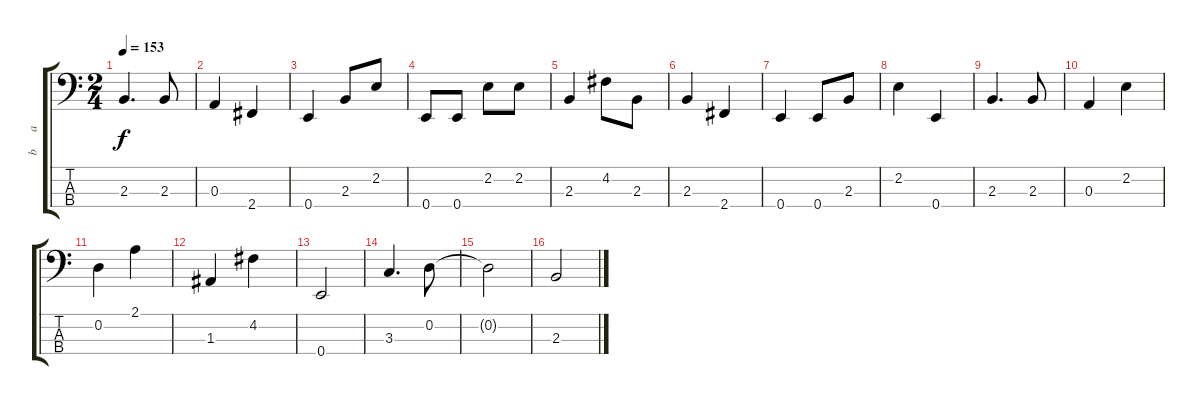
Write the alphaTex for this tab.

\track ("b      a       s      s" "b      a  ") {instrument electricbassfinger}
\staff {score tabs}
\tuning (G2 D2 A1 E1) {hide}
\ts (2 4)
\tempo 153
\clef f4
\ks c
2.3.4{d dy f} 2.3.8 |
0.3.4 2.4.4 |
0.4.4 2.3.8 2.2.8 |
0.4.8 0.4.8 2.2.8 2.2.8 |
2.3.4 4.2.8 2.3.8 |
2.3.4 2.4.4 |
0.4.4 0.4.8 2.3.8 |
2.2.4 0.4.4 |
2.3.4{d} 2.3.8 |
0.3.4 2.2.4 |
0.2.4 2.1.4 |
1.3.4 4.2.4 |
0.4.2 |
3.3.4{d} 0.2.8 |
0.2{t}.2 |
2.3.2
